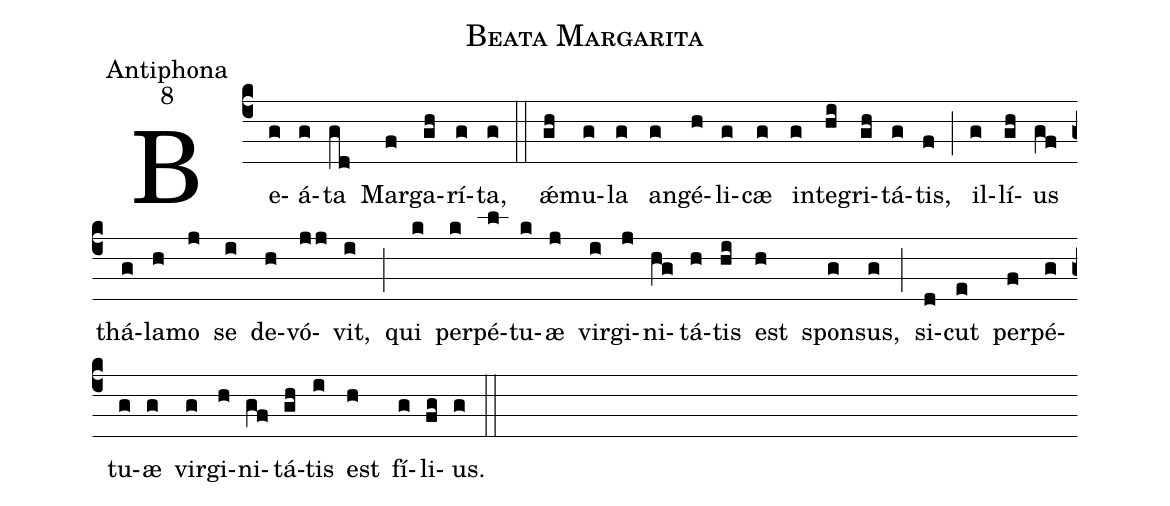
name:Beata Margarita;
office-part:Antiphona;
mode:8;
%%
(c4) Be(g)á(g)ta(gd) Mar(f)ga(gh)rí(g)ta,(g) (::)
{<sp>'ae</sp>}(gh)mu(g)la(g) an(g)gé(h)li(g)cæ(g) in(g)te(hi)gri(gh)tá(g)tis,(f) (;) il(g)lí(gh)us(gf) thá(g)la(h)mo(j) se(i) de(h)vó(jj)vit,(i) (;) qui(k) per(k)pé(l)tu(k)æ(j) vir(i)gi(j)ni(hg)tá(h)tis(hi) est(h) spon(g)sus,(g) (;) si(d)cut(e) per(f)pé(g)tu(g)æ(g) vir(g)gi(h)ni(gf)tá(gh)tis(i) est(h) fí(g)li(fg)us.(g) (::)
